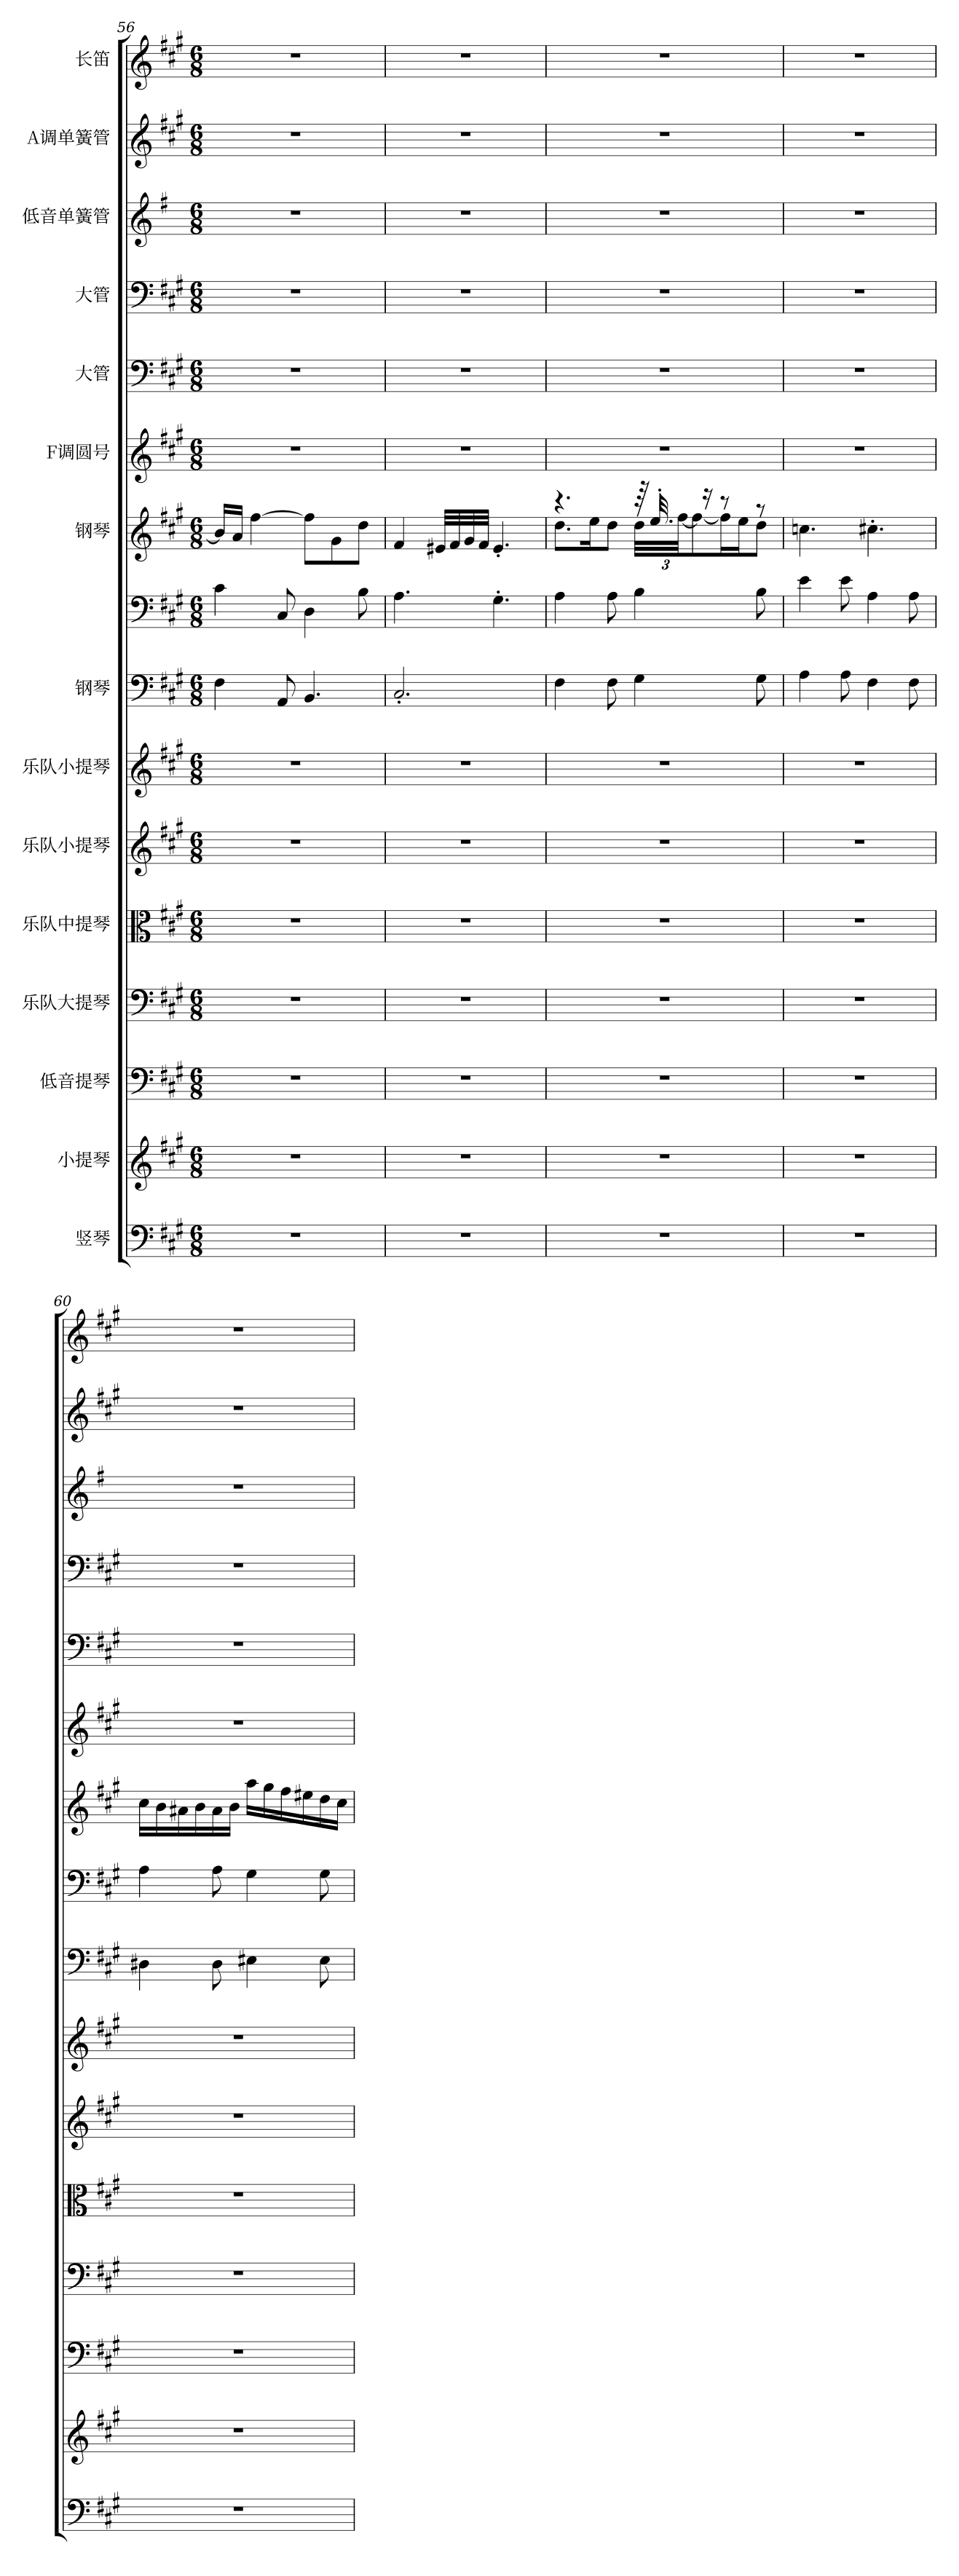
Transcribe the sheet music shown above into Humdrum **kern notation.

**kern	**kern	**kern	**kern	**kern	**kern	**kern	**kern	**kern	**kern	**kern	**kern	**kern	**kern	**kern	**kern
*part15	*part14	*part13	*part12	*part11	*part10	*part9	*part8	*part8	*part7	*part6	*part5	*part4	*part3	*part2	*part1
*staff16	*staff15	*staff14	*staff13	*staff12	*staff11	*staff10	*staff9	*staff8	*staff7	*staff6	*staff5	*staff4	*staff3	*staff2	*staff1
*I"竖琴	*I"小提琴	*I"低音提琴	*I"乐队大提琴	*I"乐队中提琴	*I"乐队小提琴	*I"乐队小提琴	*I"钢琴	*	*I"钢琴	*I"F调圆号	*I"大管	*I"大管	*I"低音单簧管	*I"A调单簧管	*I"长笛
*clefF4	*clefG2	*clefF4	*clefF4	*clefC3	*clefG2	*clefG2	*clefF4	*clefF4	*clefG2	*clefG2	*clefF4	*clefF4	*clefG2	*clefG2	*clefG2
*	*	*ITrd7c12	*	*	*	*	*	*	*	*ITrd4c7	*	*	*ITrd8c14	*ITrd2c3	*
*k[f#c#g#]	*k[f#c#g#]	*k[f#c#g#]	*k[f#c#g#]	*k[f#c#g#]	*k[f#c#g#]	*k[f#c#g#]	*k[f#c#g#]	*k[f#c#g#]	*k[f#c#g#]	*k[f#c#]	*k[f#c#g#]	*k[f#c#g#]	*k[f#]	*k[f#c#g#d#a#e#]	*k[f#c#g#]
*M6/8	*M6/8	*M6/8	*M6/8	*M6/8	*M6/8	*M6/8	*M6/8	*M6/8	*M6/8	*M6/8	*M6/8	*M6/8	*M6/8	*M6/8	*M6/8
=56	=56	=56	=56	=56	=56	=56	=56	=56	=56	=56	=56	=56	=56	=56	=56
2.r	2.r	2.r	2.r	2.r	2.r	2.r	4F#\	4c#\	16b/LL]	2.r	2.r	2.r	2.r	2.r	2.r
.	.	.	.	.	.	.	.	.	16a/JJ	.	.	.	.	.	.
.	.	.	.	.	.	.	.	.	[4ff#\	.	.	.	.	.	.
.	.	.	.	.	.	.	8AA/	8C#/	.	.	.	.	.	.	.
.	.	.	.	.	.	.	4.BB/	4D\	8ff#\L]	.	.	.	.	.	.
.	.	.	.	.	.	.	.	.	8g#\	.	.	.	.	.	.
.	.	.	.	.	.	.	.	8B\	8dd\J	.	.	.	.	.	.
!!LO:PB:g=z
=57	=57	=57	=57	=57	=57	=57	=57	=57	=57	=57	=57	=57	=57	=57	=57
2.r	2.r	2.r	2.r	2.r	2.r	2.r	2.C#'/	4.A\	4f#/	2.r	2.r	2.r	2.r	2.r	2.r
.	.	.	.	.	.	.	.	.	32e#X/LLL	.	.	.	.	.	.
.	.	.	.	.	.	.	.	.	32f#/	.	.	.	.	.	.
.	.	.	.	.	.	.	.	.	32g#/	.	.	.	.	.	.
.	.	.	.	.	.	.	.	.	32f#/JJJ	.	.	.	.	.	.
.	.	.	.	.	.	.	.	4.G#'\	4.e#'/	.	.	.	.	.	.
=58	=58	=58	=58	=58	=58	=58	=58	=58	=58	=58	=58	=58	=58	=58	=58
*	*	*	*	*	*	*	*	*	*^	*	*	*	*	*	*
2.r	2.r	2.r	2.r	2.r	2.r	2.r	4F#\	4A\	4.r	8.dd\L	2.r	2.r	2.r	2.r	2.r	2.r
.	.	.	.	.	.	.	.	.	.	16ee\K	.	.	.	.	.	.
.	.	.	.	.	.	.	8F#\	8A\	.	8dd\J	.	.	.	.	.	.
*	*	*	*	*	*	*	*	*	*	*Xbrackettup	*	*	*	*	*	*
.	.	.	.	.	.	.	4G#\	4B\	64r	48dd\LLL	.	.	.	.	.	.
.	.	.	.	.	.	.	.	.	32.ee'/	.	.	.	.	.	.	.
.	.	.	.	.	.	.	.	.	.	[48ff#\JJ	.	.	.	.	.	.
.	.	.	.	.	.	.	.	.	.	12ff#\_	.	.	.	.	.	.
.	.	.	.	.	.	.	.	.	16r	.	.	.	.	.	.	.
.	.	.	.	.	.	.	.	.	8r	16ff#\L]	.	.	.	.	.	.
.	.	.	.	.	.	.	.	.	.	16ee\J	.	.	.	.	.	.
.	.	.	.	.	.	.	8G#\	8B\	8r	8dd\J	.	.	.	.	.	.
*	*	*	*	*	*	*	*	*	*v	*v	*	*	*	*	*	*
=59	=59	=59	=59	=59	=59	=59	=59	=59	=59	=59	=59	=59	=59	=59	=59
2.r	2.r	2.r	2.r	2.r	2.r	2.r	4A\	4e\	4.ccn\	2.r	2.r	2.r	2.r	2.r	2.r
.	.	.	.	.	.	.	8A\	8e\	.	.	.	.	.	.	.
.	.	.	.	.	.	.	4F#\	4A\	4.cc#X'\	.	.	.	.	.	.
.	.	.	.	.	.	.	8F#\	8A\	.	.	.	.	.	.	.
=60	=60	=60	=60	=60	=60	=60	=60	=60	=60	=60	=60	=60	=60	=60	=60
2.r	2.r	2.r	2.r	2.r	2.r	2.r	4D#X\	4A\	16cc#\LL	2.r	2.r	2.r	2.r	2.r	2.r
.	.	.	.	.	.	.	.	.	16b\	.	.	.	.	.	.
.	.	.	.	.	.	.	.	.	16a#X\	.	.	.	.	.	.
.	.	.	.	.	.	.	.	.	16b\	.	.	.	.	.	.
.	.	.	.	.	.	.	8D#\	8A\	16a#\	.	.	.	.	.	.
.	.	.	.	.	.	.	.	.	16b\JJ	.	.	.	.	.	.
.	.	.	.	.	.	.	4E#X\	4G#\	16aa\LL	.	.	.	.	.	.
.	.	.	.	.	.	.	.	.	16gg#\	.	.	.	.	.	.
.	.	.	.	.	.	.	.	.	16ff#\	.	.	.	.	.	.
.	.	.	.	.	.	.	.	.	16ee#X\	.	.	.	.	.	.
.	.	.	.	.	.	.	8E#\	8G#\	16dd\	.	.	.	.	.	.
.	.	.	.	.	.	.	.	.	16cc#\JJ	.	.	.	.	.	.
=	=	=	=	=	=	=	=	=	=	=	=	=	=	=	=
*-	*-	*-	*-	*-	*-	*-	*-	*-	*-	*-	*-	*-	*-	*-	*-
